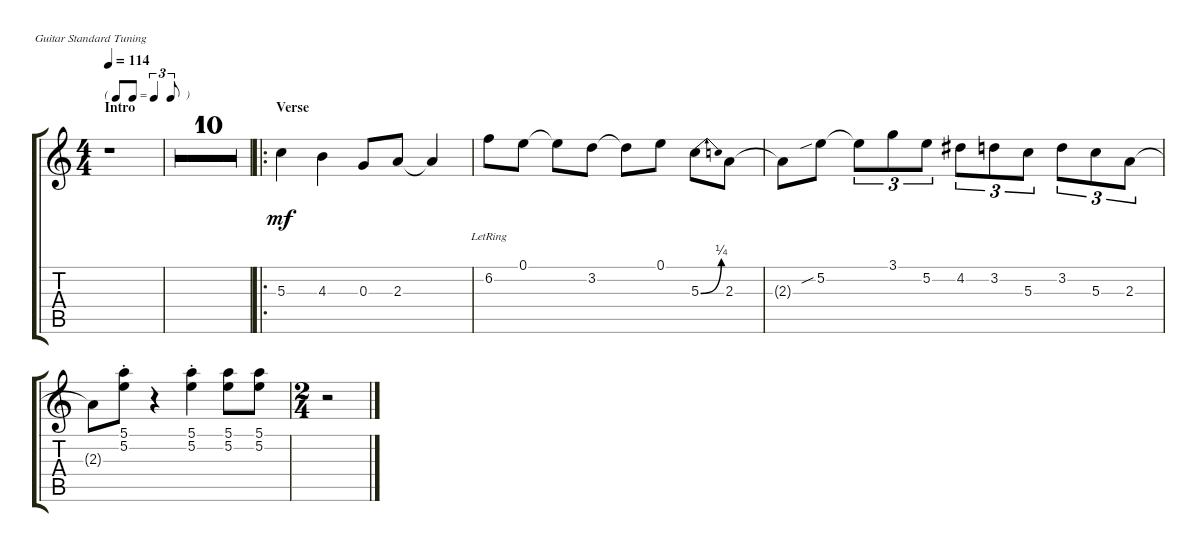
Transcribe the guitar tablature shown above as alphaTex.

\defaultSystemsLayout 4
\bracketExtendMode groupsimilarinstruments
\singleTrackTrackNamePolicy hidden
\multiTrackTrackNamePolicy hidden
\firstSystemTrackNameOrientation horizontal
\otherSystemsTrackNameOrientation horizontal
\defaultBarNumberDisplay Hide
\track ("Doyle Bramhall II" "E-Gt") {multiBarRest instrument electricguitarclean}
\staff {score tabs}
\tuning (E4 B3 G3 D3 A2 E2)
\ts (4 4)
\tf triplet8th
\section ("" "Intro")
\tempo 114
\clef g2
\ks c
r.1{dy mf instrument electricguitarclean} |
r.1 |
r.1 |
r.1 |
r.1 |
r.1 |
r.1 |
r.1 |
r.1 |
r.1 |
r.1 |
\ro
\section ("" "Verse")
5.3.4 4.3.4 0.3.8 2.3.8 2.3{t}.4 |
6.2{lr}.8 0.1.8 0.1{t}.8 3.2.8 3.2{t}.8 0.1.8 5.3{be (bend 0 0 27.599999999999998 1)}.8 2.3.8 |
2.3{t}.8 5.2{sib}.8 5.2{t}.8{tu (3 2)} 3.1.8{tu (3 2)} 5.2.8{tu (3 2)} 4.2.8{tu (3 2)} 3.2.8{tu (3 2)} 5.3.8{tu (3 2)} 3.2.8{tu (3 2)} 5.3.8{tu (3 2)} 2.3.8{tu (3 2)} |
2.3{t}.8 (5.1{st} 5.2).8 r.4 (5.2 5.1{st}).4 (5.1 5.2).8 (5.1 5.2).8 |
\ts (2 4)
r.2
